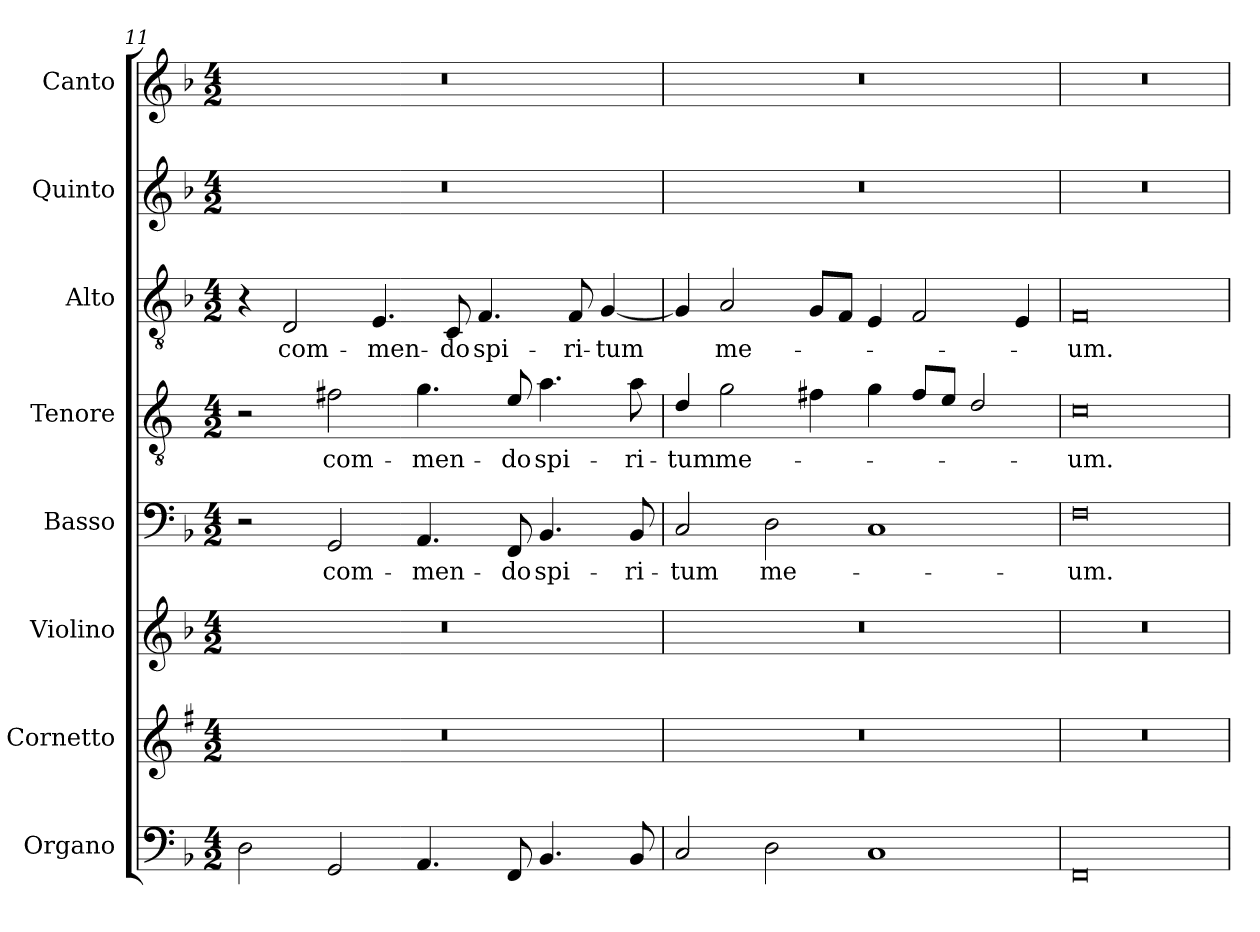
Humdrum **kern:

**kern	**kern	**kern	**kern	**text	**kern	**text	**kern	**text	**kern	**kern
*part8	*part7	*part6	*part5	*part5	*part4	*part4	*part3	*part3	*part2	*part1
*staff8	*staff7	*staff6	*staff5	*staff5	*staff4	*staff4	*staff3	*staff3	*staff2	*staff1
*I"Organo	*I"Cornetto	*I"Violino	*I"Basso	*	*I"Tenore	*	*I"Alto	*	*I"Quinto	*I"Canto
*I'Or	*I'Cto.	*I'Vln.	*I'B	*	*I'T	*	*I'A	*	*	*I'C
*clefF4	*clefG2	*clefG2	*clefF4	*	*clefGv2	*	*clefGv2	*	*clefG2	*clefG2
*	*ITrd1c2	*	*	*	*ITrd4c7	*	*	*	*	*
*k[b-]	*k[b-]	*k[b-]	*k[b-]	*	*k[b-]	*	*k[b-]	*	*k[b-]	*k[b-]
*F:	*F:	*F:	*F:	*	*F:	*	*F:	*	*F:	*F:
*M4/2	*M4/2	*M4/2	*M4/2	*	*M4/2	*	*M4/2	*	*M4/2	*M4/2
=11	=11	=11	=11	=11	=11	=11	=11	=11	=11	=11
2D\	0r	0r	2r	.	2r	.	4r	.	0r	0r
!	!	!	!	!	!	!	!	!LO:LY:b	!	!
.	.	.	.	.	.	.	2D/	com-	.	.
!	!	!	!	!LO:LY:b	!	!LO:LY:b	!	!	!	!
2GG/	.	.	2GG/	com-	2Bn\	com-	.	.	.	.
!	!	!	!	!	!	!	!	!LO:LY:b	!	!
.	.	.	.	.	.	.	4.E/	-men-	.	.
!	!	!	!	!LO:LY:b	!	!LO:LY:b	!	!	!	!
4.AA/	.	.	4.AA/	-men-	4.c\	-men-	.	.	.	.
!	!	!	!	!	!	!	!	!LO:LY:b	!	!
.	.	.	.	.	.	.	8C/	-do	.	.
!	!	!	!	!	!	!	!	!LO:LY:b	!	!
.	.	.	.	.	.	.	4.F/	spi-	.	.
!	!	!	!	!LO:LY:b	!	!LO:LY:b	!	!	!	!
8FF/	.	.	8FF/	-do	8A/	-do	.	.	.	.
!	!	!	!	!LO:LY:b	!	!LO:LY:b	!	!	!	!
4.BB-/	.	.	4.BB-/	spi-	4.d\	spi-	.	.	.	.
!	!	!	!	!	!	!	!	!LO:LY:b	!	!
.	.	.	.	.	.	.	8F/	-ri-	.	.
!	!	!	!	!	!	!	!	!LO:LY:b	!	!
.	.	.	.	.	.	.	[4G/	-tum	.	.
!	!	!	!	!LO:LY:b	!	!LO:LY:b	!	!	!	!
8BB-/	.	.	8BB-/	-ri-	8d\	-ri-	.	.	.	.
!!LO:LB:g=z
=12	=12	=12	=12	=12	=12	=12	=12	=12	=12	=12
!	!	!	!	!LO:LY:b	!	!LO:LY:b	!	!	!	!
2C/	0r	0r	2C/	-tum	4G/	-tum	4G/]	.	0r	0r
!	!	!	!	!	!	!LO:LY:b	!	!LO:LY:b	!	!
.	.	.	.	.	2c\	me-	2A/	me-	.	.
!	!	!	!	!LO:LY:b	!	!	!	!	!	!
2D\	.	.	2D\	me-	.	.	.	.	.	.
.	.	.	.	.	4Bn\	.	8G/L	.	.	.
.	.	.	.	.	.	.	8F/J	.	.	.
1C	.	.	1C	.	4c\	.	4E/	.	.	.
.	.	.	.	.	8B/L	.	2F/	.	.	.
.	.	.	.	.	8A/J	.	.	.	.	.
.	.	.	.	.	2G/	.	.	.	.	.
.	.	.	.	.	.	.	4E/	.	.	.
=13	=13	=13	=13	=13	=13	=13	=13	=13	=13	=13
!	!	!	!	!LO:LY:b	!	!LO:LY:b	!	!LO:LY:b	!	!
0FF	0r	0r	0F	-um.	0F	-um.	0F	-um.	0r	0r
=	=	=	=	=	=	=	=	=	=	=
*-	*-	*-	*-	*-	*-	*-	*-	*-	*-	*-
